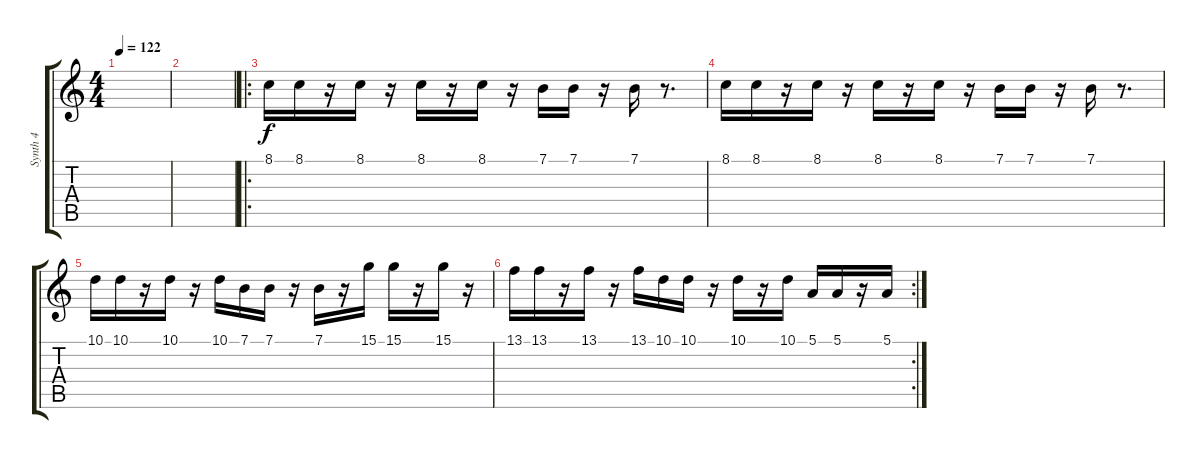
\track ("Synth 4" "Synth 4") {instrument honkytonkpiano}
\staff {score tabs}
\tuning (E4 B3 G3 D3 A2 E2) {hide}
\ts (4 4)
\tempo 122
\clef g2
\ks c
|
|
\ro
8.1.16 8.1.16 r.16 8.1.16 r.16 8.1.16 r.16 8.1.16 r.16 7.1.16 7.1.16 r.16 7.1.16 r.8{d} |
8.1.16 8.1.16 r.16 8.1.16 r.16 8.1.16 r.16 8.1.16 r.16 7.1.16 7.1.16 r.16 7.1.16 r.8{d} |
10.1.16 10.1.16 r.16 10.1.16 r.16 10.1.16 7.1.16 7.1.16 r.16 7.1.16 r.16 15.1.16 15.1.16 r.16 15.1.16 r.16 |
\rc 2
13.1.16 13.1.16 r.16 13.1.16 r.16 13.1.16 10.1.16 10.1.16 r.16 10.1.16 r.16 10.1.16 5.1.16 5.1.16 r.16 5.1.16
